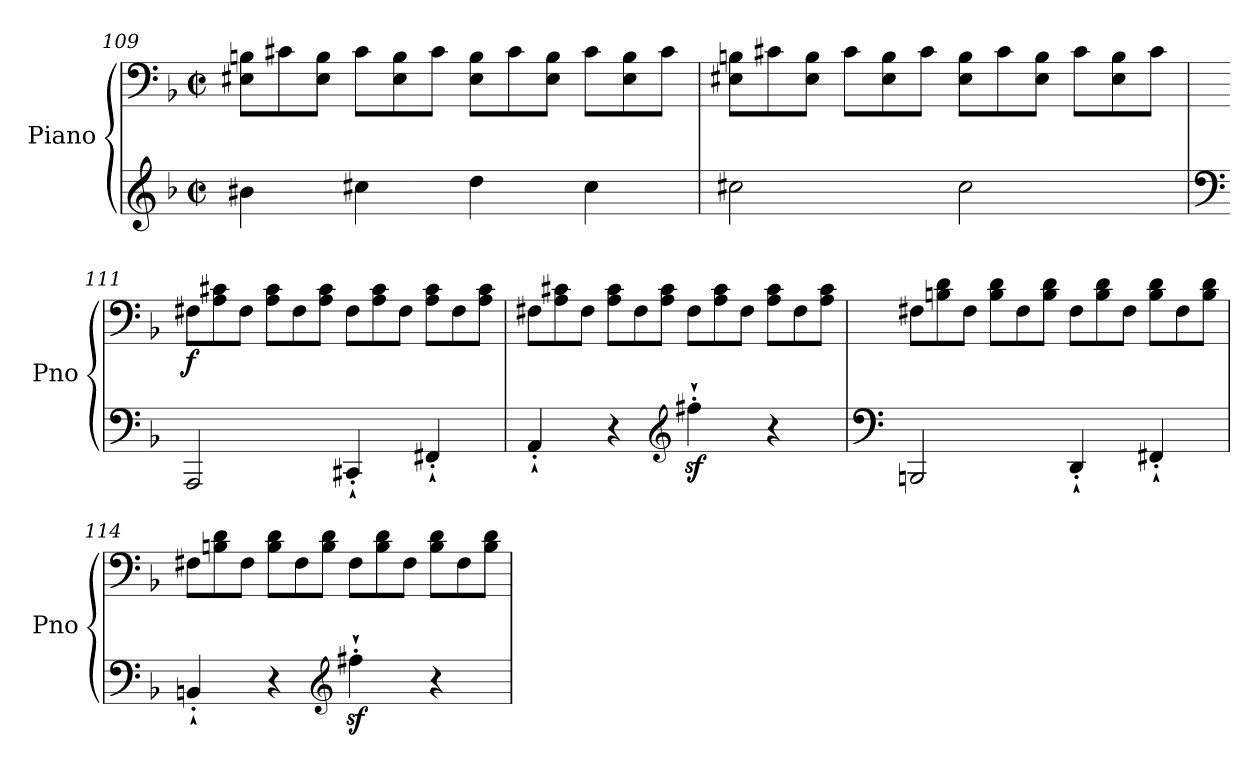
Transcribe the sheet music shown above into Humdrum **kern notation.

**kern	**kern	**dynam
*part1	*part1	*part1
*staff2	*staff1	*staff1/2
*I"Piano	*	*
*I'Pno	*	*
*clefG2	*clefF4	*
*k[b-]	*k[b-]	*
*M4/4	*M4/4	*
*met(c|)	*met(c|)	*
*	*Xtuplet	*
=109	=109	=109
4b#X\	12E#X\ 12Bn\L	.
.	12c#X\	.
.	12E#\ 12B\J	.
4cc#X\	12c#\L	.
.	12E#\ 12B\	.
.	12c#\J	.
4dd\	12E#\ 12B\L	.
.	12c#\	.
.	12E#\ 12B\J	.
4cc#\	12c#\L	.
.	12E#\ 12B\	.
.	12c#\J	.
!!LO:LB:g=z
=110	=110	=110
2cc#X\	12E#X\ 12Bn\L	.
.	12c#X\	.
.	12E#\ 12B\J	.
.	12c#\L	.
.	12E#\ 12B\	.
.	12c#\J	.
2cc#\	12E#\ 12B\L	.
.	12c#\	.
.	12E#\ 12B\J	.
.	12c#\L	.
.	12E#\ 12B\	.
.	12c#\J	.
=111	=111	=111
*clefF4	*	*
!	!	!LO:DY:b
2AAA/	12F#X\L	f
.	12A\ 12c#X\	.
.	12F#\J	.
.	12A\ 12c#\L	.
.	12F#\	.
.	12A\ 12c#\J	.
4CC#X`'/	12F#\L	.
.	12A\ 12c#\	.
.	12F#\J	.
4FF#X`'/	12A\ 12c#\L	.
.	12F#\	.
.	12A\ 12c#\J	.
=112	=112	=112
4AA`'/	12F#X\L	.
.	12A\ 12c#X\	.
.	12F#\J	.
4r	12A\ 12c#\L	.
.	12F#\	.
.	12A\ 12c#\J	.
*clefG2	*	*
4ff#Xz<`'\	12F#\L	.
.	12A\ 12c#\	.
.	12F#\J	.
4r	12A\ 12c#\L	.
.	12F#\	.
.	12A\ 12c#\J	.
!!LO:LB:g=z
=113	=113	=113
*clefF4	*	*
2BBBn/	12F#X\L	.
.	12Bn\ 12d\	.
.	12F#\J	.
.	12B\ 12d\L	.
.	12F#\	.
.	12B\ 12d\J	.
4DD`'/	12F#\L	.
.	12B\ 12d\	.
.	12F#\J	.
4FF#X`'/	12B\ 12d\L	.
.	12F#\	.
.	12B\ 12d\J	.
=114	=114	=114
4BBn`'/	12F#X\L	.
.	12Bn\ 12d\	.
.	12F#\J	.
4r	12B\ 12d\L	.
.	12F#\	.
.	12B\ 12d\J	.
*clefG2	*	*
4ff#Xz<`'\	12F#\L	.
.	12B\ 12d\	.
.	12F#\J	.
4r	12B\ 12d\L	.
.	12F#\	.
.	12B\ 12d\J	.
=	=	=
*-	*-	*-
